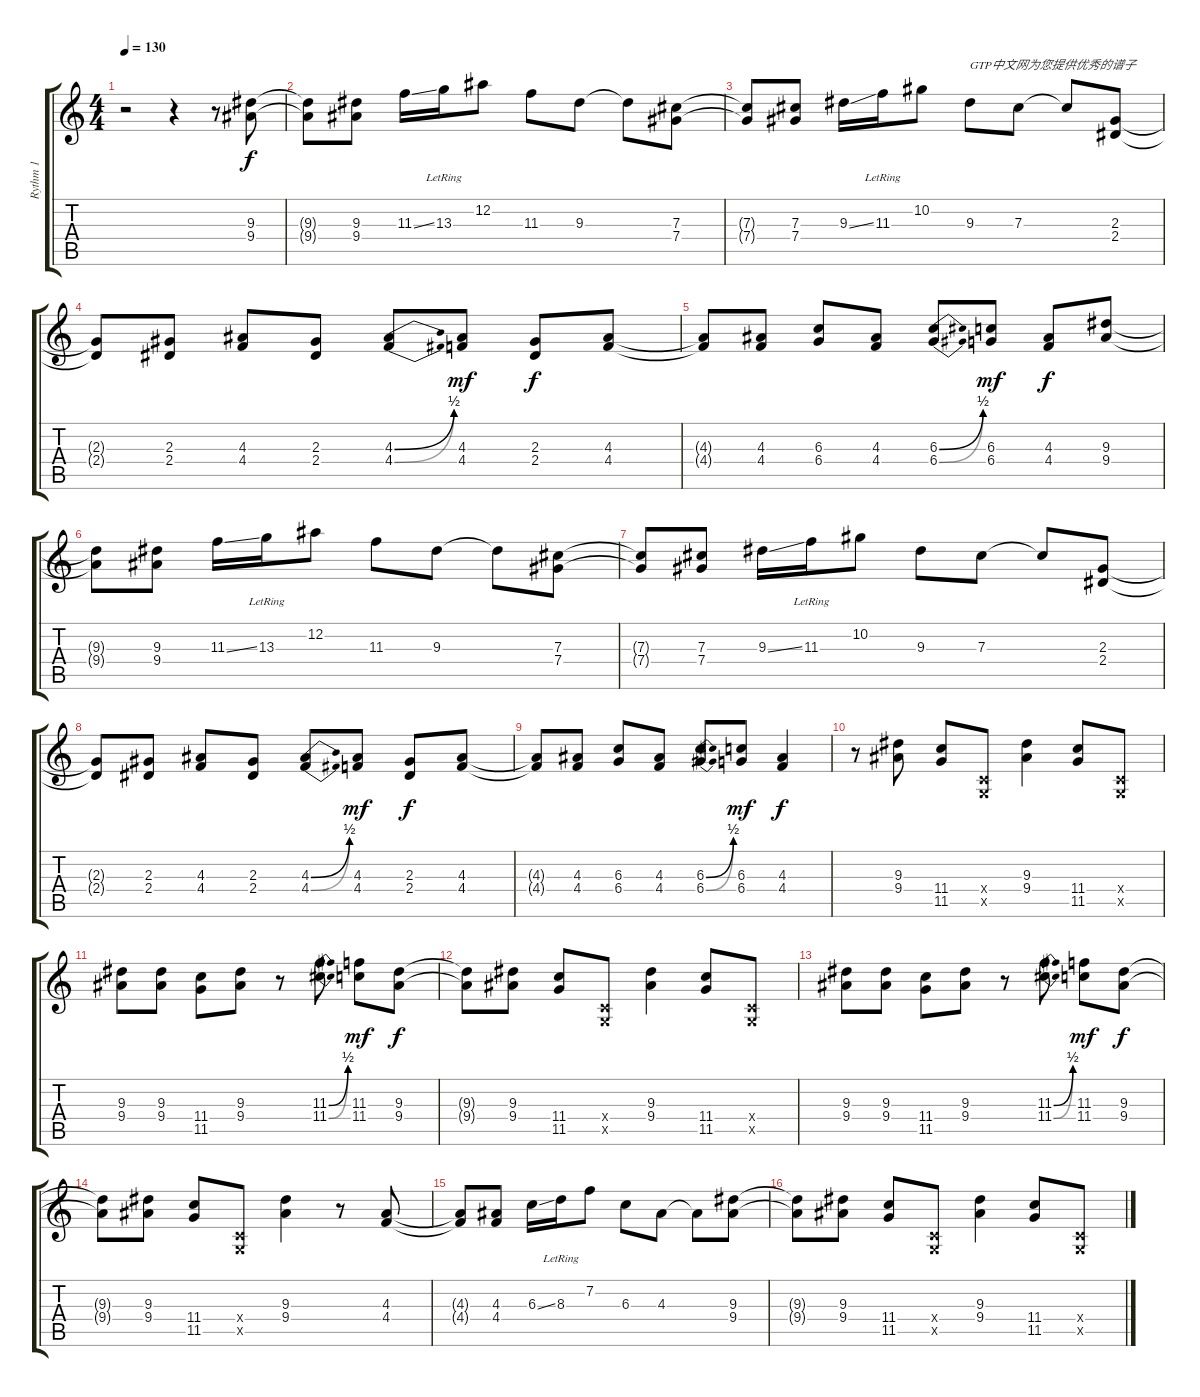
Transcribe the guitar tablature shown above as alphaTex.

\track ("Rythm 1" "Rythm 1") {instrument overdrivenguitar}
\staff {score tabs}
\tuning (Eb4 Bb3 Gb3 Db3 Ab2 Eb2) {hide}
\ts (4 4)
\tempo 130
\clef g2
\ks c
r.2{dy f instrument overdrivenguitar} r.4 r.8 (9.3 9.4).8 |
(9.3{t} 9.4{t}).8 (9.3 9.4).8 11.3{ss}.16 13.3{lr}.16 12.2.8 11.3.8 9.3.8 9.3{t}.8 (7.3 7.4).8 |
(7.3{t} 7.4{t}).8 (7.3 7.4).8 9.3{ss}.16 11.3{lr}.16 10.2.8 9.3.8{txt "GTP中文网为您提供优秀的谱子"} 7.3.8 7.3{t}.8 (2.3 2.4).8 |
(2.3{t} 2.4{t}).8 (2.3 2.4).8 (4.3 4.4).8 (2.3 2.4).8 (4.3{be (bend 0 0 60 2)} 4.4{be (bend 0 0 60 2)}).8 (4.3 4.4).8{dy mf} (2.3 2.4).8{dy f} (4.3 4.4).8 |
(4.3{t} 4.4{t}).8 (4.3 4.4).8 (6.3 6.4).8 (4.3 4.4).8 (6.3{be (bend 0 0 60 2)} 6.4{be (bend 0 0 60 2)}).8 (6.3 6.4).8{dy mf} (4.3 4.4).8{dy f} (9.3 9.4).8 |
(9.3{t} 9.4{t}).8 (9.3 9.4).8 11.3{ss}.16 13.3{lr}.16 12.2.8 11.3.8 9.3.8 9.3{t}.8 (7.3 7.4).8 |
(7.3{t} 7.4{t}).8 (7.3 7.4).8 9.3{ss}.16 11.3{lr}.16 10.2.8 9.3.8 7.3.8 7.3{t}.8 (2.3 2.4).8 |
(2.3{t} 2.4{t}).8 (2.3 2.4).8 (4.3 4.4).8 (2.3 2.4).8 (4.3{be (bend 0 0 60 2)} 4.4{be (bend 0 0 60 2)}).8 (4.3 4.4).8{dy mf} (2.3 2.4).8{dy f} (4.3 4.4).8 |
(4.3{t} 4.4{t}).8 (4.3 4.4).8 (6.3 6.4).8 (4.3 4.4).8 (6.3{be (bend 0 0 60 2)} 6.4{be (bend 0 0 60 2)}).8 (6.3 6.4).8{dy mf} (4.3 4.4).4{dy f} |
r.8 (9.3 9.4).8 (11.4 11.5).8 (-1.4{x} -1.5{x}).8 (9.3 9.4).4 (11.4 11.5).8 (-1.4{x} -1.5{x}).8 |
(9.3 9.4).8 (9.3 9.4).8 (11.4 11.5).8 (9.3 9.4).8 r.8 (11.3{be (bend 0 0 60 2)} 11.4{be (bend 0 0 60 2)}).8 (11.3 11.4).8{dy mf} (9.3 9.4).8{dy f} |
(9.3{t} 9.4{t}).8 (9.3 9.4).8 (11.4 11.5).8 (-1.4{x} -1.5{x}).8 (9.3 9.4).4 (11.4 11.5).8 (-1.4{x} -1.5{x}).8 |
(9.3 9.4).8 (9.3 9.4).8 (11.4 11.5).8 (9.3 9.4).8 r.8 (11.3{be (bend 0 0 60 2)} 11.4{be (bend 0 0 60 2)}).8 (11.3 11.4).8{dy mf} (9.3 9.4).8{dy f} |
(9.3{t} 9.4{t}).8 (9.3 9.4).8 (11.4 11.5).8 (-1.4{x} -1.5{x}).8 (9.3 9.4).4 r.8 (4.3 4.4).8 |
(4.3{t} 4.4{t}).8 (4.3 4.4).8 6.3{ss}.16 8.3{lr}.16 7.2.8 6.3.8 4.3.8 4.3{t}.8 (9.3 9.4).8 |
(9.3{t} 9.4{t}).8 (9.3 9.4).8 (11.4 11.5).8 (-1.4{x} -1.5{x}).8 (9.3 9.4).4 (11.4 11.5).8 (-1.4{x} -1.5{x}).8
